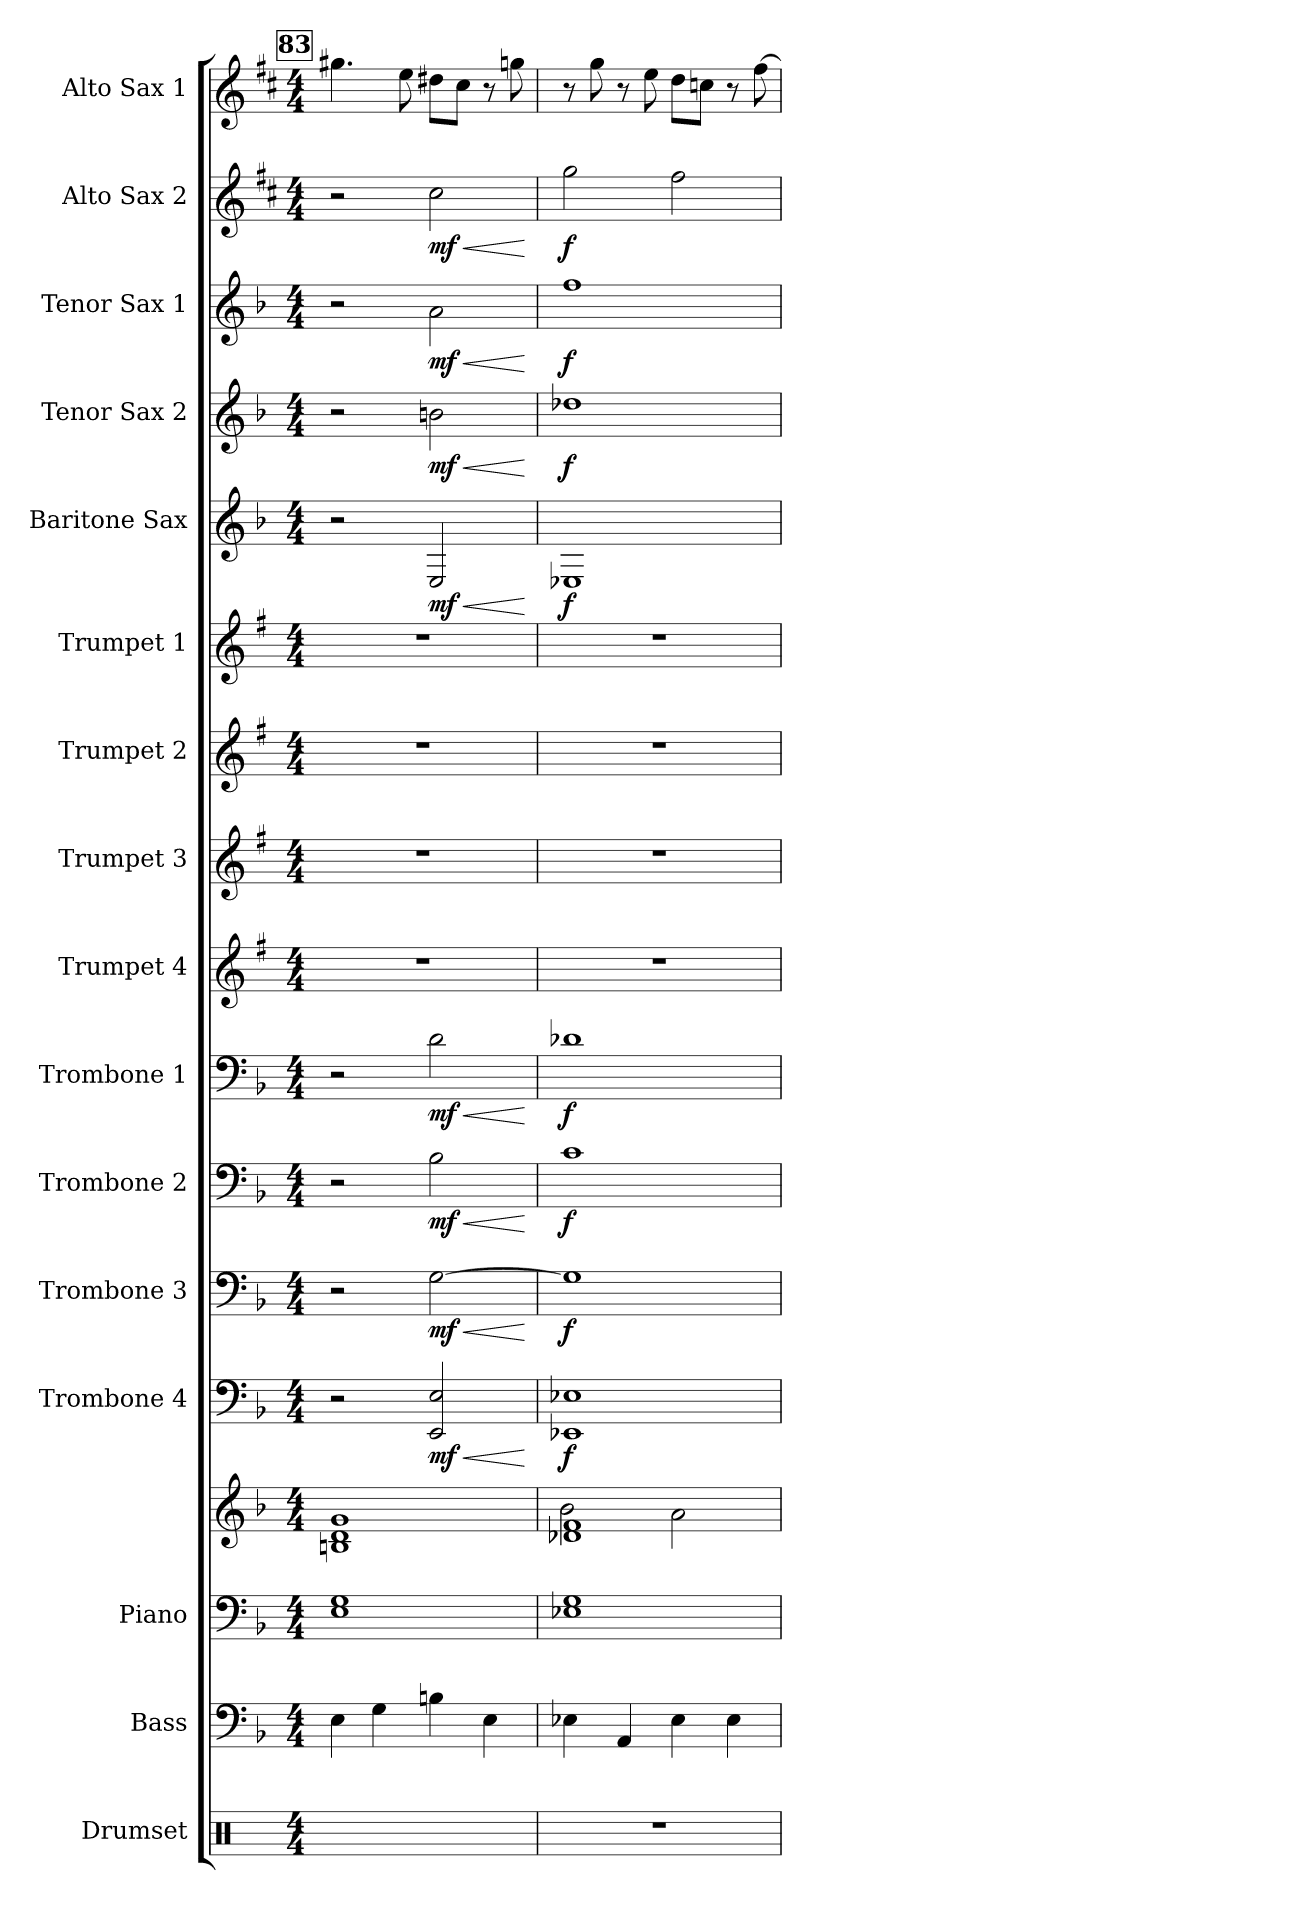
**kern	**kern	**kern	**kern	**kern	**dynam	**kern	**dynam	**kern	**dynam	**kern	**dynam	**kern	**kern	**kern	**kern	**kern	**dynam	**kern	**dynam	**kern	**dynam	**kern	**dynam	**kern
*part16	*part15	*part14	*part14	*part13	*part13	*part12	*part12	*part11	*part11	*part10	*part10	*part9	*part8	*part7	*part6	*part5	*part5	*part4	*part4	*part3	*part3	*part2	*part2	*part1
*staff17	*staff16	*staff15	*staff14	*staff13	*staff13	*staff12	*staff12	*staff11	*staff11	*staff10	*staff10	*staff9	*staff8	*staff7	*staff6	*staff5	*staff5	*staff4	*staff4	*staff3	*staff3	*staff2	*staff2	*staff1
*I"Drumset	*I"Bass	*I"Piano	*	*I"Trombone 4	*	*I"Trombone 3	*	*I"Trombone 2	*	*I"Trombone 1	*	*I"Trumpet 4	*I"Trumpet 3	*I"Trumpet 2	*I"Trumpet 1	*I"Baritone Sax	*	*I"Tenor Sax 2	*	*I"Tenor Sax 1	*	*I"Alto Sax 2	*	*I"Alto Sax 1
*I'Drs.	*I'Bass	*I'Piano	*	*I'Tbn. 4	*	*I'Tbn. 3	*	*I'Tbn. 2	*	*I'Tbn. 1	*	*I'Tpt. 4	*I'Tpt. 3	*I'Tpt. 2	*I'Tpt. 1	*I'Bari	*	*I'Tenor 2	*	*I'Tenor 1	*	*I'Alto 2	*	*I'Alto 1
!!LO:PB:g=z
*clefX	*clefF4	*clefF4	*clefG2	*clefF4	*	*clefF4	*	*clefF4	*	*clefF4	*	*clefG2	*clefG2	*clefG2	*clefG2	*clefG2	*	*clefG2	*	*clefG2	*	*clefG2	*	*clefG2
*	*ITrd7c12	*	*	*	*	*	*	*	*	*	*	*ITrd1c2	*ITrd1c2	*ITrd1c2	*ITrd1c2	*ITrd12c21	*	*ITrd8c14	*	*ITrd8c14	*	*ITrd5c9	*	*ITrd5c9
*k[]	*k[b-]	*k[b-]	*k[b-]	*k[b-]	*	*k[b-]	*	*k[b-]	*	*k[b-]	*	*k[b-]	*k[b-]	*k[b-]	*k[b-]	*k[b-]	*	*k[b-]	*	*k[b-]	*	*k[b-]	*	*k[b-]
*M4/4	*M4/4	*M4/4	*M4/4	*M4/4	*	*M4/4	*	*M4/4	*	*M4/4	*	*M4/4	*M4/4	*M4/4	*M4/4	*M4/4	*	*M4/4	*	*M4/4	*	*M4/4	*	*M4/4
!!LO:REH:place=s1:a:fs=14:t=83
=83	=83	=83	=83	=83	=83	=83	=83	=83	=83	=83	=83	=83	=83	=83	=83	=83	=83	=83	=83	=83	=83	=83	=83	=83
4R	4EE\	1E 1G	1Bn 1d 1g	2r	.	2r	.	2r	.	2r	.	1r	1r	1r	1r	2r	.	2r	.	2r	.	2r	.	4.bn\
4R	4GG\	.	.	.	.	.	.	.	.	.	.	.	.	.	.	.	.	.	.	.	.	.	.	.
.	.	.	.	.	.	.	.	.	.	.	.	.	.	.	.	.	.	.	.	.	.	.	.	8g\
!	!	!	!	!	!LO:HP:b	!	!LO:HP:b	!	!LO:HP:b	!	!LO:HP:b	!	!	!	!	!	!LO:HP:b	!	!LO:HP:b	!	!LO:HP:b	!	!LO:HP:b	!
!	!	!	!	!	!LO:DY:n=1:b	!	!LO:DY:n=1:b	!	!LO:DY:n=1:b	!	!LO:DY:n=1:b	!	!	!	!	!	!LO:DY:n=1:b	!	!LO:DY:n=1:b	!	!LO:DY:n=1:b	!	!LO:DY:n=1:b	!
4R	4BBn\	.	.	2EE/ 2E/	< mf	[2G\	< mf	2B-\	< mf	2d\	< mf	.	.	.	.	2EE/	< mf	2Bn\	< mf	2A\	< mf	2e\	< mf	8f#X\L
.	.	.	.	.	.	.	.	.	.	.	.	.	.	.	.	.	.	.	.	.	.	.	.	8e\J
4R	4EE\	.	.	.	.	.	.	.	.	.	.	.	.	.	.	.	.	.	.	.	.	.	.	8r
.	.	.	.	.	.	.	.	.	.	.	.	.	.	.	.	.	.	.	.	.	.	.	.	8b-X\
.	.	.	.	.	[	.	[	.	[	.	[	.	.	.	.	.	[	.	[	.	[	.	[	.
=84	=84	=84	=84	=84	=84	=84	=84	=84	=84	=84	=84	=84	=84	=84	=84	=84	=84	=84	=84	=84	=84	=84	=84	=84
*	*	*	*^	*	*	*	*	*	*	*	*	*	*	*	*	*	*	*	*	*	*	*	*	*
!	!	!	!	!	!	!LO:DY:b	!	!LO:DY:b	!	!LO:DY:b	!	!LO:DY:b	!	!	!	!	!	!LO:DY:b	!	!LO:DY:b	!	!LO:DY:b	!	!LO:DY:b	!
1r	4EE-X\	1E-X 1G	1d-X 1f	2b-\	1EE-X 1E-X	f	1G]	f	1c	f	1d-X	f	1r	1r	1r	1r	1EE-X	f	1d-X	f	1f	f	2b-\	f	8r
.	.	.	.	.	.	.	.	.	.	.	.	.	.	.	.	.	.	.	.	.	.	.	.	.	8b-\
.	4AAA/	.	.	.	.	.	.	.	.	.	.	.	.	.	.	.	.	.	.	.	.	.	.	.	8r
.	.	.	.	.	.	.	.	.	.	.	.	.	.	.	.	.	.	.	.	.	.	.	.	.	8g\
.	4EE-\	.	.	2a\	.	.	.	.	.	.	.	.	.	.	.	.	.	.	.	.	.	.	2a\	.	8f\L
.	.	.	.	.	.	.	.	.	.	.	.	.	.	.	.	.	.	.	.	.	.	.	.	.	8e-X\J
.	4EE-\	.	.	.	.	.	.	.	.	.	.	.	.	.	.	.	.	.	.	.	.	.	.	.	8r
.	.	.	.	.	.	.	.	.	.	.	.	.	.	.	.	.	.	.	.	.	.	.	.	.	[8a\
*	*	*	*v	*v	*	*	*	*	*	*	*	*	*	*	*	*	*	*	*	*	*	*	*	*	*
=	=	=	=	=	=	=	=	=	=	=	=	=	=	=	=	=	=	=	=	=	=	=	=	=
*-	*-	*-	*-	*-	*-	*-	*-	*-	*-	*-	*-	*-	*-	*-	*-	*-	*-	*-	*-	*-	*-	*-	*-	*-
